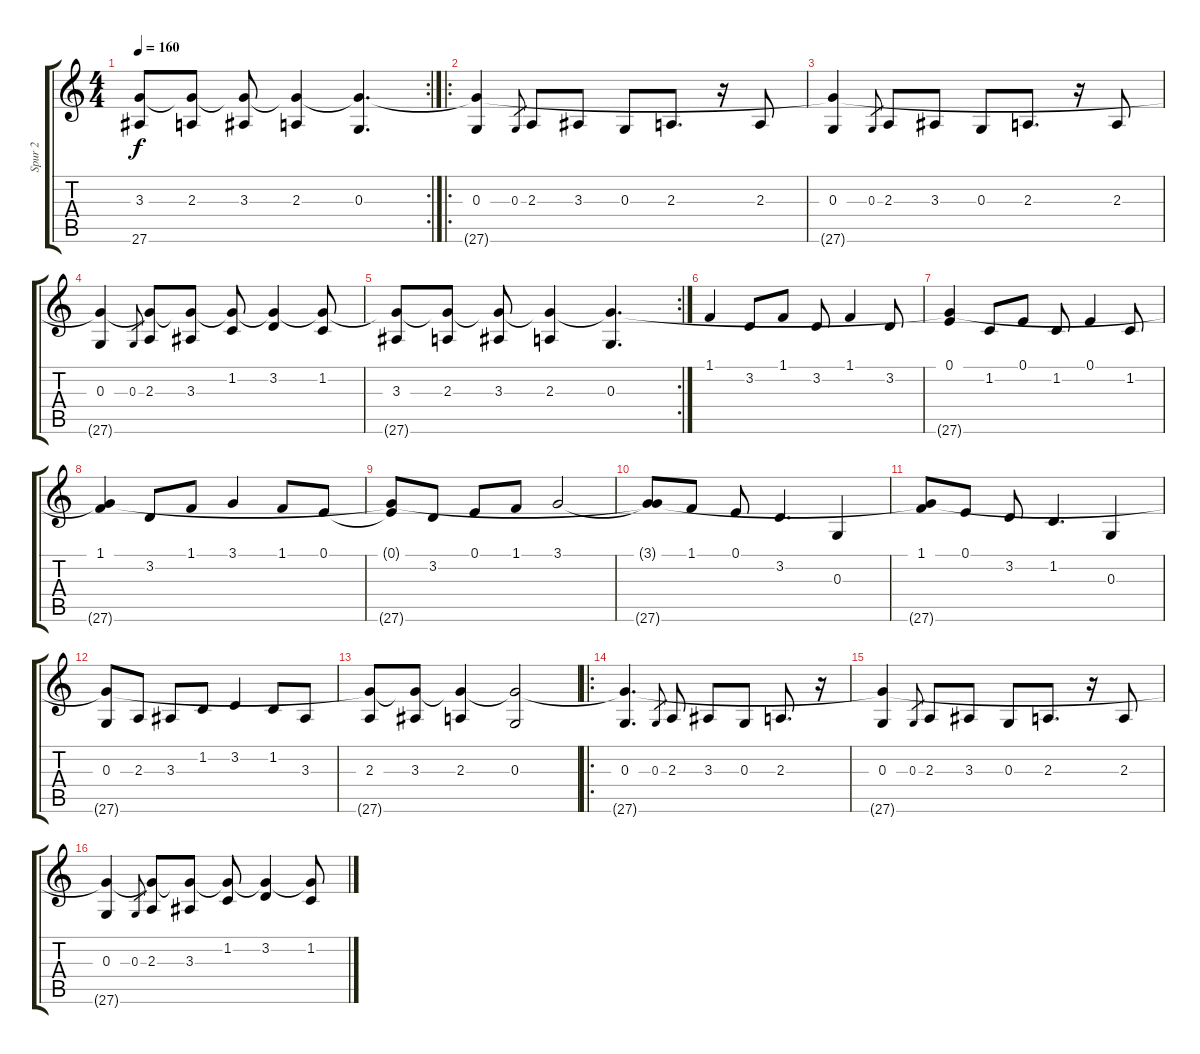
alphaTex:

\track ("Spur 2" "Spur 2") {instrument viola}
\staff {score tabs}
\tuning (E4 B3 G3 D3 A2 E2) {hide}
\rc 2
\ts (4 4)
\tempo 160
\clef g2
\ks c
(3.3 27.6{t}).8{dy f} (2.3 27.6{t}).8 (3.3 27.6{t}).8 (2.3 27.6{t}).4 (0.3 27.6{t}).4{d} |
\ro
(0.3 27.6{t}).4 0.3.8{gr} 2.3.8 3.3.8 0.3.8 2.3.8{d} r.16 2.3.8 |
(0.3 27.6{t}).4 0.3.8{gr} 2.3.8 3.3.8 0.3.8 2.3.8{d} r.16 2.3.8 |
(0.3 27.6{t}).4 0.3.8{gr} (2.3 27.6{t}).8 (3.3 27.6{t}).8 (1.2 27.6{t}).8 (3.2 27.6{t}).4 (1.2 27.6{t}).8 |
\rc 2
(3.3 27.6{t}).8 (2.3 27.6{t}).8 (3.3 27.6{t}).8 (2.3 27.6{t}).4 (0.3 27.6{t}).4{d} |
1.1.4 3.2.8 1.1.8 3.2.8 1.1.4 3.2.8 |
(0.1 27.6{t}).4 1.2.8 0.1.8 1.2.8 0.1.4 1.2.8 |
(1.1 27.6{t}).4 3.2.8 1.1.8 3.1.4 1.1.8 0.1.8 |
(0.1{t} 27.6{t}).8 3.2.8 0.1.8 1.1.8 3.1.2 |
(3.1{t} 27.6{t}).8 1.1.8 0.1.8 3.2.4{d} 0.3.4 |
(1.1 27.6{t}).8 0.1.8 3.2.8 1.2.4{d} 0.3.4 |
(0.3 27.6{t}).8 2.3.8 3.3.8 1.2.8 3.2.4 1.2.8 3.3.8 |
(2.3 27.6{t}).8 (3.3 27.6{t}).8 (2.3 27.6{t}).4 (0.3 27.6{t}).2 |
\ro
(0.3 27.6{t}).4{d} 0.3.8{gr} 2.3.8 3.3.8 0.3.8 2.3.8{d} r.16 |
(0.3 27.6{t}).4 0.3.8{gr} 2.3.8 3.3.8 0.3.8 2.3.8{d} r.16 2.3.8 |
(0.3 27.6{t}).4 0.3.8{gr} (2.3 27.6{t}).8 (3.3 27.6{t}).8 (1.2 27.6{t}).8 (3.2 27.6{t}).4 (1.2 27.6{t}).8
